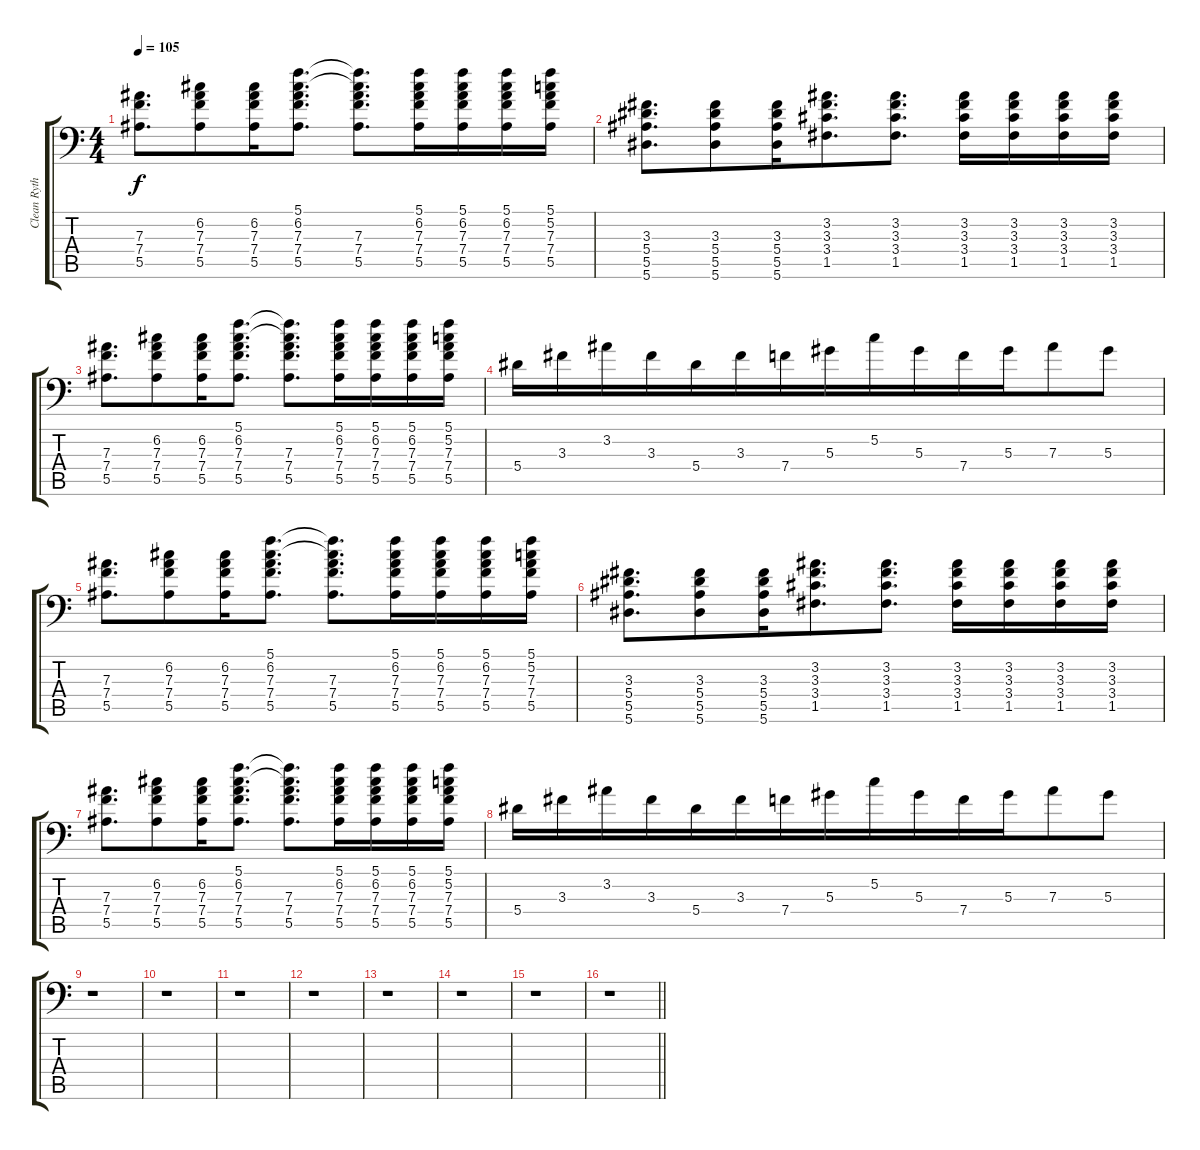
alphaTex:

\track ("Clean Rythm Guitar" "Clean Ryth") {instrument electricguitarclean}
\staff {score tabs}
\tuning (C4 G3 Eb3 Bb2 F2 Bb1) {hide}
\ts (4 4)
\tempo 105
\clef f4
\ks c
(7.3 7.4 5.5).8{d dy f volume 9} (6.2 7.3 7.4 5.5).8{beam merge} (6.2 7.3 7.4 5.5).16{beam merge} (5.1 6.2 7.3 7.4 5.5).8{d} (5.1{t} 6.2{t} 7.3 7.4 5.5).8{d beam merge} (5.1 6.2 7.3 7.4 5.5).16 (5.1 6.2 7.3 7.4 5.5).16 (5.1 6.2 7.3 7.4 5.5).16 (5.1 5.2 7.3 7.4 5.5).16 |
(3.3 5.4 5.5 5.6).8{d beam merge} (3.3 5.4 5.5 5.6).8{beam merge} (3.3 5.4 5.5 5.6).16{beam merge} (3.2 3.3 3.4 1.5).8{d beam merge} (3.2 3.3 3.4 1.5).8{d} (3.2 3.3 3.4 1.5).16{beam merge} (3.2 3.3 3.4 1.5).16 (3.2 3.3 3.4 1.5).16 (3.2 3.3 3.4 1.5).16 |
(7.3 7.4 5.5).8{d} (6.2 7.3 7.4 5.5).8{beam merge} (6.2 7.3 7.4 5.5).16{beam merge} (5.1 6.2 7.3 7.4 5.5).8{d} (5.1{t} 6.2{t} 7.3 7.4 5.5).8{d beam merge} (5.1 6.2 7.3 7.4 5.5).16 (5.1 6.2 7.3 7.4 5.5).16 (5.1 6.2 7.3 7.4 5.5).16 (5.1 5.2 7.3 7.4 5.5).16 |
5.4.16{beam merge} 3.3.16 3.2.16{beam merge} 3.3.16{beam merge} 5.4.16{beam merge} 3.3.16 7.4.16{beam merge} 5.3.16{beam merge} 5.2.16 5.3.16 7.4.16 5.3.16{beam merge} 7.3.8 5.3.8 |
(7.3 7.4 5.5).8{d} (6.2 7.3 7.4 5.5).8{beam merge} (6.2 7.3 7.4 5.5).16{beam merge} (5.1 6.2 7.3 7.4 5.5).8{d} (5.1{t} 6.2{t} 7.3 7.4 5.5).8{d beam merge} (5.1 6.2 7.3 7.4 5.5).16 (5.1 6.2 7.3 7.4 5.5).16 (5.1 6.2 7.3 7.4 5.5).16 (5.1 5.2 7.3 7.4 5.5).16 |
(3.3 5.4 5.5 5.6).8{d beam merge} (3.3 5.4 5.5 5.6).8{beam merge} (3.3 5.4 5.5 5.6).16{beam merge} (3.2 3.3 3.4 1.5).8{d beam merge} (3.2 3.3 3.4 1.5).8{d} (3.2 3.3 3.4 1.5).16{beam merge} (3.2 3.3 3.4 1.5).16 (3.2 3.3 3.4 1.5).16 (3.2 3.3 3.4 1.5).16 |
(7.3 7.4 5.5).8{d} (6.2 7.3 7.4 5.5).8{beam merge} (6.2 7.3 7.4 5.5).16{beam merge} (5.1 6.2 7.3 7.4 5.5).8{d} (5.1{t} 6.2{t} 7.3 7.4 5.5).8{d beam merge} (5.1 6.2 7.3 7.4 5.5).16 (5.1 6.2 7.3 7.4 5.5).16 (5.1 6.2 7.3 7.4 5.5).16 (5.1 5.2 7.3 7.4 5.5).16 |
5.4.16{beam merge} 3.3.16 3.2.16{beam merge} 3.3.16{beam merge} 5.4.16{beam merge} 3.3.16 7.4.16{beam merge} 5.3.16{beam merge} 5.2.16 5.3.16 7.4.16 5.3.16{beam merge} 7.3.8 5.3.8 |
r.1 |
r.1 |
r.1 |
r.1 |
r.1 |
r.1 |
r.1 |
\barLineRight lightlight
r.1
